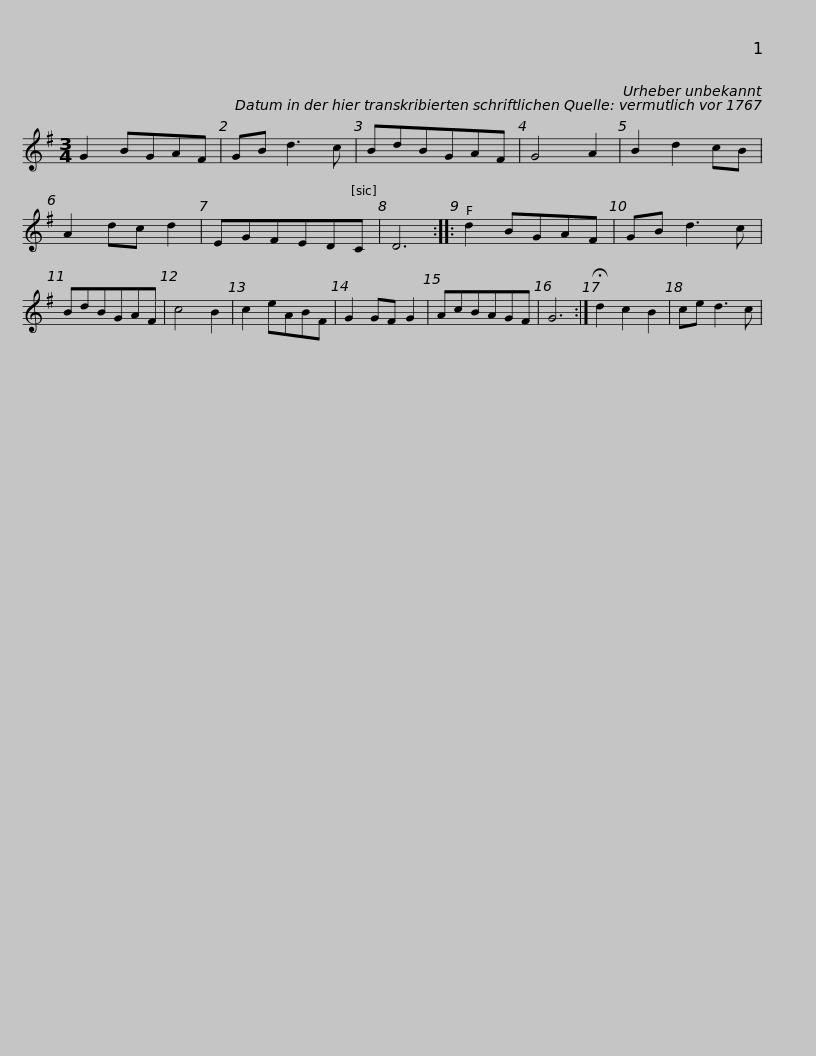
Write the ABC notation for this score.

X:1
L:1/8
M:3/4
I:linebreak $
K:G
V:1 treble
V:1
 G2 BGAF | GB d3 c | BdBGAF | G4 A2 | B2 d2 cB | %5
 A2 dc d2 | EGFEDC | D6 :: d2 BGAF |$ GB d3 c | %10
 BdBGAF | c4 B2 | c2 eABF | G2 GF G2 | AcBAGF | %15
 G6 :| !fermata!d2 c2 B2 | ce d3 c | %18
